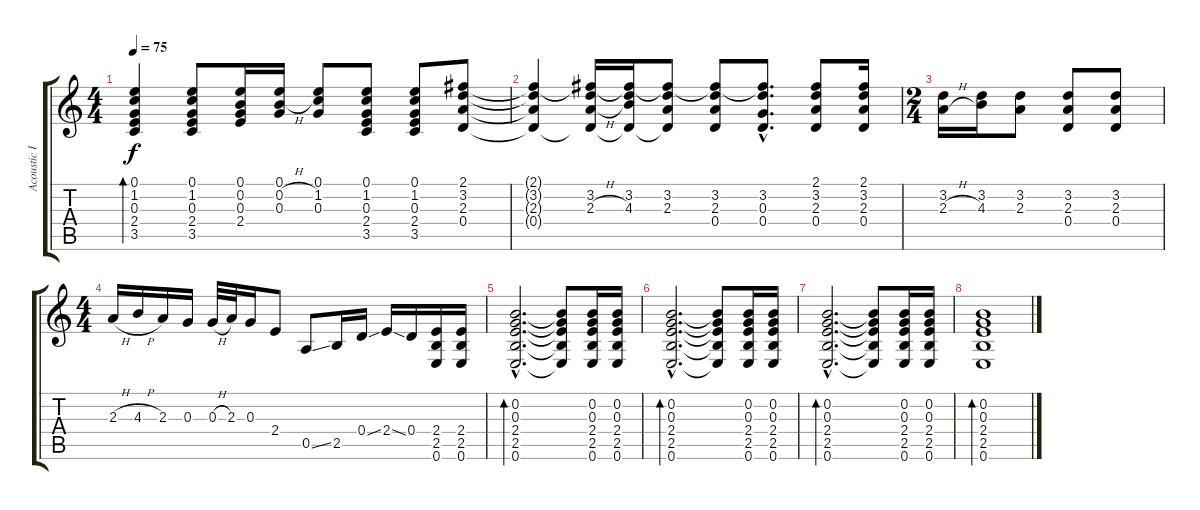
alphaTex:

\track ("Acoustic I" "Acoustic I") {instrument acousticguitarsteel}
\staff {score tabs}
\tuning (E4 B3 G3 D3 A2 E2) {hide}
\ts (4 4)
\tempo 75
\clef g2
\ks aminor
(0.1 1.2 0.3 2.4 3.5).4{bd 120 dy f} (0.1 1.2 0.3 2.4 3.5).8 (0.1 0.2 0.3 2.4).16 (0.1 0.2{h} 0.3).16 (0.1 1.2 0.3).8 (0.1 1.2 0.3 2.4 3.5).8 (0.1 1.2 0.3 2.4 3.5).8 (2.1 3.2 2.3 0.4).8 |
(2.1{t} 3.2{t} 2.3{t} 0.4{t}).4 (2.1{t} 3.2 2.3{h} 0.4{t}).16 (2.1{t} 3.2 4.3 0.4{t}).16 (2.1{t} 3.2 2.3 0.4{t}).8 (2.1{t} 3.2 2.3 0.4).8 (2.1{hac t} 3.2{hac} 0.3{hac} 0.4{hac}).8{d} (2.1 3.2 2.3 0.4).8 (2.1 3.2 2.3 0.4).16 |
\ts (2 4)
(3.2 2.3{h}).16 (3.2 4.3).16 (3.2 2.3).8 (3.2 2.3 0.4).8 (3.2 2.3 0.4).8 |
\ts (4 4)
2.3{h}.16 4.3{h}.16 2.3.16 0.3.16 0.3{h}.32 2.3.32 0.3.16 2.4.8 0.5{ss}.8 2.5.16 0.4{ss}.16 2.4{ss}.16 0.4.16 (2.4 2.5 0.6).16 (2.4 2.5 0.6).16 |
(0.2{hac} 0.3{hac} 2.4{hac} 2.5{hac} 0.6{hac}).2{d bd 60} (0.2{t} 0.3{t} 2.4{t} 2.5{t} 0.6{t}).8 (0.2 0.3 2.4 2.5 0.6).16 (0.2 0.3 2.4 2.5 0.6).16 |
(0.2{hac} 0.3{hac} 2.4{hac} 2.5{hac} 0.6{hac}).2{d bd 60} (0.2{t} 0.3{t} 2.4{t} 2.5{t} 0.6{t}).8 (0.2 0.3 2.4 2.5 0.6).16 (0.2 0.3 2.4 2.5 0.6).16 |
(0.2{hac} 0.3{hac} 2.4{hac} 2.5{hac} 0.6{hac}).2{d bd 60} (0.2{t} 0.3{t} 2.4{t} 2.5{t} 0.6{t}).8 (0.2 0.3 2.4 2.5 0.6).16 (0.2 0.3 2.4 2.5 0.6).16 |
(0.2 0.3 2.4 2.5 0.6).1{bd 60}
